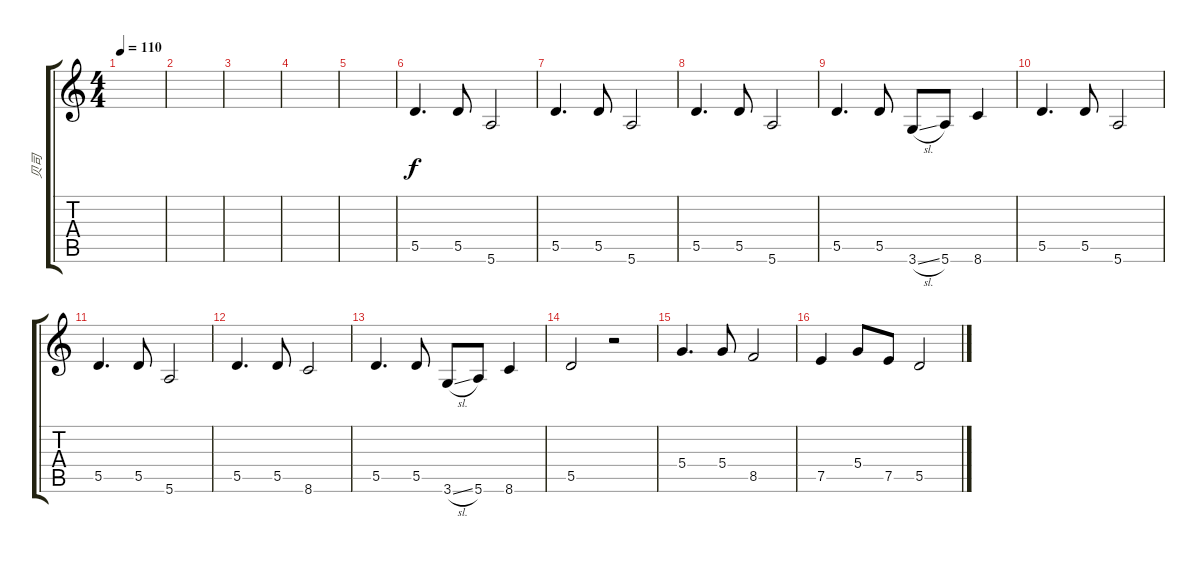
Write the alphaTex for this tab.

\track ("贝司" "贝司") {instrument electricbasspick}
\staff {score tabs}
\tuning (E4 B3 G3 D3 A2 E2) {hide}
\ts (4 4)
\tempo 110
\clef g2
\ks c
|
|
|
|
|
5.5.4{d} 5.5.8 5.6.2 |
5.5.4{d} 5.5.8 5.6.2 |
5.5.4{d} 5.5.8 5.6.2 |
5.5.4{d} 5.5.8 3.6{sl}.8 5.6.8 8.6.4 |
5.5.4{d} 5.5.8 5.6.2 |
5.5.4{d} 5.5.8 5.6.2 |
5.5.4{d} 5.5.8 8.6.2 |
5.5.4{d} 5.5.8 3.6{sl}.8 5.6.8 8.6.4 |
5.5.2 r.2 |
5.4.4{d} 5.4.8 8.5.2 |
7.5.4 5.4.8 7.5.8 5.5.2
